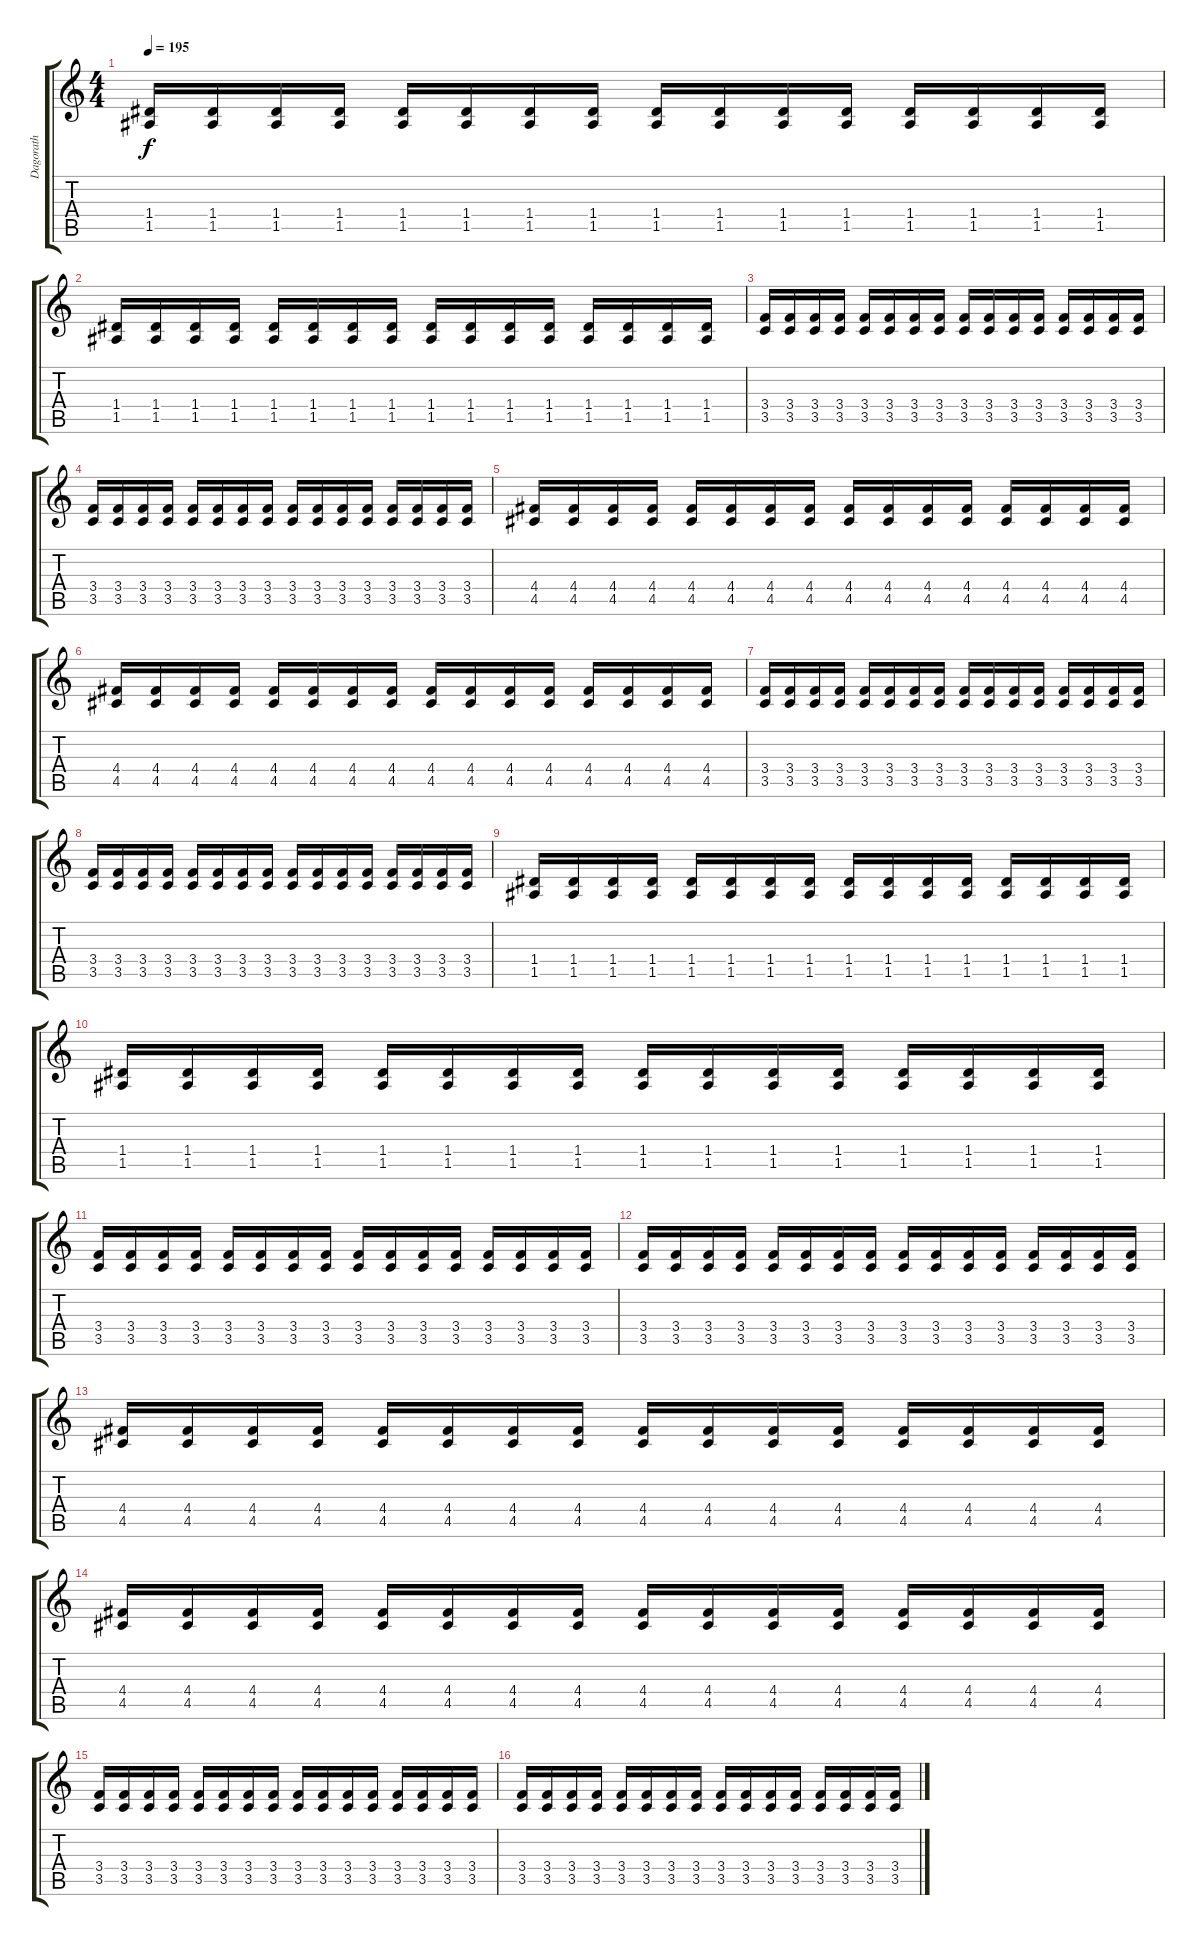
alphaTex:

\track ("Dagorath" "Dagorath") {instrument overdrivenguitar}
\staff {score tabs}
\tuning (E4 B3 G3 D3 A2 E2) {hide}
\ts (4 4)
\tempo 195
\clef g2
\ks c
(1.4 1.5).16{dy f} (1.4 1.5).16 (1.4 1.5).16 (1.4 1.5).16 (1.4 1.5).16 (1.4 1.5).16 (1.4 1.5).16 (1.4 1.5).16 (1.4 1.5).16 (1.4 1.5).16 (1.4 1.5).16 (1.4 1.5).16 (1.4 1.5).16 (1.4 1.5).16 (1.4 1.5).16 (1.4 1.5).16 |
(1.4 1.5).16 (1.4 1.5).16 (1.4 1.5).16 (1.4 1.5).16 (1.4 1.5).16 (1.4 1.5).16 (1.4 1.5).16 (1.4 1.5).16 (1.4 1.5).16 (1.4 1.5).16 (1.4 1.5).16 (1.4 1.5).16 (1.4 1.5).16 (1.4 1.5).16 (1.4 1.5).16 (1.4 1.5).16 |
(3.4 3.5).16 (3.4 3.5).16 (3.4 3.5).16 (3.4 3.5).16 (3.4 3.5).16 (3.4 3.5).16 (3.4 3.5).16 (3.4 3.5).16 (3.4 3.5).16 (3.4 3.5).16 (3.4 3.5).16 (3.4 3.5).16 (3.4 3.5).16 (3.4 3.5).16 (3.4 3.5).16 (3.4 3.5).16 |
(3.4 3.5).16 (3.4 3.5).16 (3.4 3.5).16 (3.4 3.5).16 (3.4 3.5).16 (3.4 3.5).16 (3.4 3.5).16 (3.4 3.5).16 (3.4 3.5).16 (3.4 3.5).16 (3.4 3.5).16 (3.4 3.5).16 (3.4 3.5).16 (3.4 3.5).16 (3.4 3.5).16 (3.4 3.5).16 |
(4.4 4.5).16 (4.4 4.5).16 (4.4 4.5).16 (4.4 4.5).16 (4.4 4.5).16 (4.4 4.5).16 (4.4 4.5).16 (4.4 4.5).16 (4.4 4.5).16 (4.4 4.5).16 (4.4 4.5).16 (4.4 4.5).16 (4.4 4.5).16 (4.4 4.5).16 (4.4 4.5).16 (4.4 4.5).16 |
(4.4 4.5).16 (4.4 4.5).16 (4.4 4.5).16 (4.4 4.5).16 (4.4 4.5).16 (4.4 4.5).16 (4.4 4.5).16 (4.4 4.5).16 (4.4 4.5).16 (4.4 4.5).16 (4.4 4.5).16 (4.4 4.5).16 (4.4 4.5).16 (4.4 4.5).16 (4.4 4.5).16 (4.4 4.5).16 |
(3.4 3.5).16 (3.4 3.5).16 (3.4 3.5).16 (3.4 3.5).16 (3.4 3.5).16 (3.4 3.5).16 (3.4 3.5).16 (3.4 3.5).16 (3.4 3.5).16 (3.4 3.5).16 (3.4 3.5).16 (3.4 3.5).16 (3.4 3.5).16 (3.4 3.5).16 (3.4 3.5).16 (3.4 3.5).16 |
(3.4 3.5).16 (3.4 3.5).16 (3.4 3.5).16 (3.4 3.5).16 (3.4 3.5).16 (3.4 3.5).16 (3.4 3.5).16 (3.4 3.5).16 (3.4 3.5).16 (3.4 3.5).16 (3.4 3.5).16 (3.4 3.5).16 (3.4 3.5).16 (3.4 3.5).16 (3.4 3.5).16 (3.4 3.5).16 |
(1.4 1.5).16 (1.4 1.5).16 (1.4 1.5).16 (1.4 1.5).16 (1.4 1.5).16 (1.4 1.5).16 (1.4 1.5).16 (1.4 1.5).16 (1.4 1.5).16 (1.4 1.5).16 (1.4 1.5).16 (1.4 1.5).16 (1.4 1.5).16 (1.4 1.5).16 (1.4 1.5).16 (1.4 1.5).16 |
(1.4 1.5).16 (1.4 1.5).16 (1.4 1.5).16 (1.4 1.5).16 (1.4 1.5).16 (1.4 1.5).16 (1.4 1.5).16 (1.4 1.5).16 (1.4 1.5).16 (1.4 1.5).16 (1.4 1.5).16 (1.4 1.5).16 (1.4 1.5).16 (1.4 1.5).16 (1.4 1.5).16 (1.4 1.5).16 |
(3.4 3.5).16 (3.4 3.5).16 (3.4 3.5).16 (3.4 3.5).16 (3.4 3.5).16 (3.4 3.5).16 (3.4 3.5).16 (3.4 3.5).16 (3.4 3.5).16 (3.4 3.5).16 (3.4 3.5).16 (3.4 3.5).16 (3.4 3.5).16 (3.4 3.5).16 (3.4 3.5).16 (3.4 3.5).16 |
(3.4 3.5).16 (3.4 3.5).16 (3.4 3.5).16 (3.4 3.5).16 (3.4 3.5).16 (3.4 3.5).16 (3.4 3.5).16 (3.4 3.5).16 (3.4 3.5).16 (3.4 3.5).16 (3.4 3.5).16 (3.4 3.5).16 (3.4 3.5).16 (3.4 3.5).16 (3.4 3.5).16 (3.4 3.5).16 |
(4.4 4.5).16 (4.4 4.5).16 (4.4 4.5).16 (4.4 4.5).16 (4.4 4.5).16 (4.4 4.5).16 (4.4 4.5).16 (4.4 4.5).16 (4.4 4.5).16 (4.4 4.5).16 (4.4 4.5).16 (4.4 4.5).16 (4.4 4.5).16 (4.4 4.5).16 (4.4 4.5).16 (4.4 4.5).16 |
(4.4 4.5).16 (4.4 4.5).16 (4.4 4.5).16 (4.4 4.5).16 (4.4 4.5).16 (4.4 4.5).16 (4.4 4.5).16 (4.4 4.5).16 (4.4 4.5).16 (4.4 4.5).16 (4.4 4.5).16 (4.4 4.5).16 (4.4 4.5).16 (4.4 4.5).16 (4.4 4.5).16 (4.4 4.5).16 |
(3.4 3.5).16 (3.4 3.5).16 (3.4 3.5).16 (3.4 3.5).16 (3.4 3.5).16 (3.4 3.5).16 (3.4 3.5).16 (3.4 3.5).16 (3.4 3.5).16 (3.4 3.5).16 (3.4 3.5).16 (3.4 3.5).16 (3.4 3.5).16 (3.4 3.5).16 (3.4 3.5).16 (3.4 3.5).16 |
(3.4 3.5).16 (3.4 3.5).16 (3.4 3.5).16 (3.4 3.5).16 (3.4 3.5).16 (3.4 3.5).16 (3.4 3.5).16 (3.4 3.5).16 (3.4 3.5).16 (3.4 3.5).16 (3.4 3.5).16 (3.4 3.5).16 (3.4 3.5).16 (3.4 3.5).16 (3.4 3.5).16 (3.4 3.5).16
